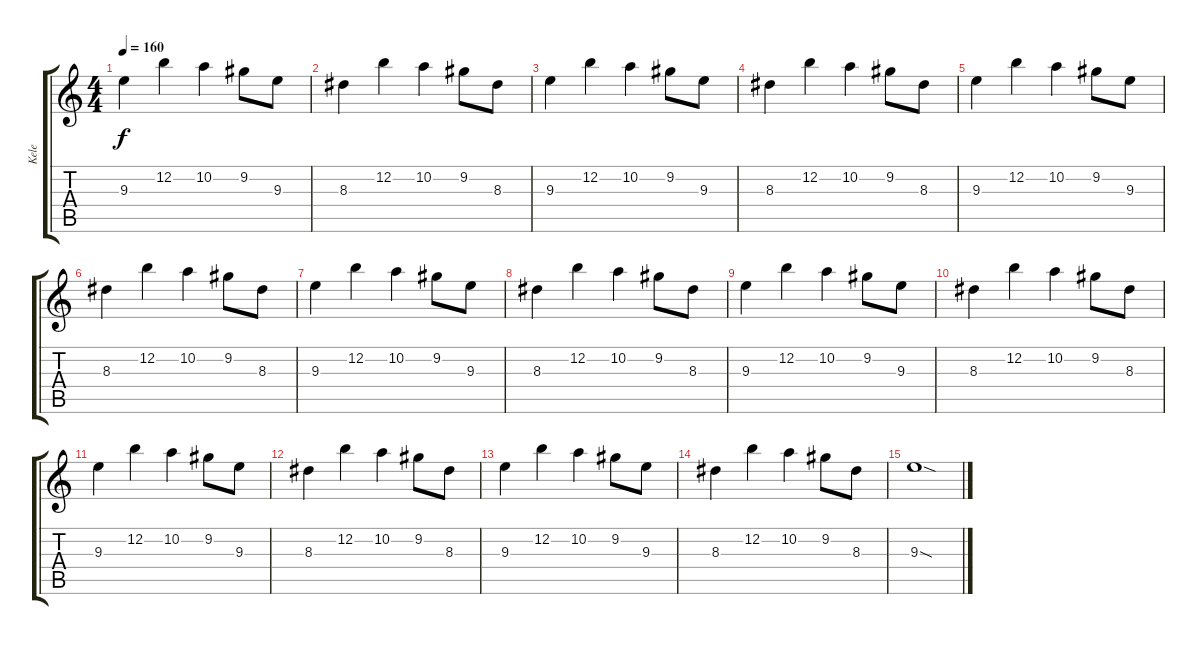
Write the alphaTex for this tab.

\track ("Kele" "Kele") {instrument overdrivenguitar}
\staff {score tabs}
\tuning (E4 B3 G3 D3 A2 E2) {hide}
\ts (4 4)
\tempo 160
\clef g2
\ks c
9.3.4{dy f} 12.2.4 10.2.4 9.2.8 9.3.8 |
8.3.4 12.2.4 10.2.4 9.2.8 8.3.8 |
9.3.4 12.2.4 10.2.4 9.2.8 9.3.8 |
8.3.4 12.2.4 10.2.4 9.2.8 8.3.8 |
9.3.4 12.2.4 10.2.4 9.2.8 9.3.8 |
8.3.4 12.2.4 10.2.4 9.2.8 8.3.8 |
9.3.4 12.2.4 10.2.4 9.2.8 9.3.8 |
8.3.4 12.2.4 10.2.4 9.2.8 8.3.8 |
9.3.4 12.2.4 10.2.4 9.2.8 9.3.8 |
8.3.4 12.2.4 10.2.4 9.2.8 8.3.8 |
9.3.4 12.2.4 10.2.4 9.2.8 9.3.8 |
8.3.4 12.2.4 10.2.4 9.2.8 8.3.8 |
9.3.4 12.2.4 10.2.4 9.2.8 9.3.8 |
8.3.4 12.2.4 10.2.4 9.2.8 8.3.8 |
9.3{sod}.1
